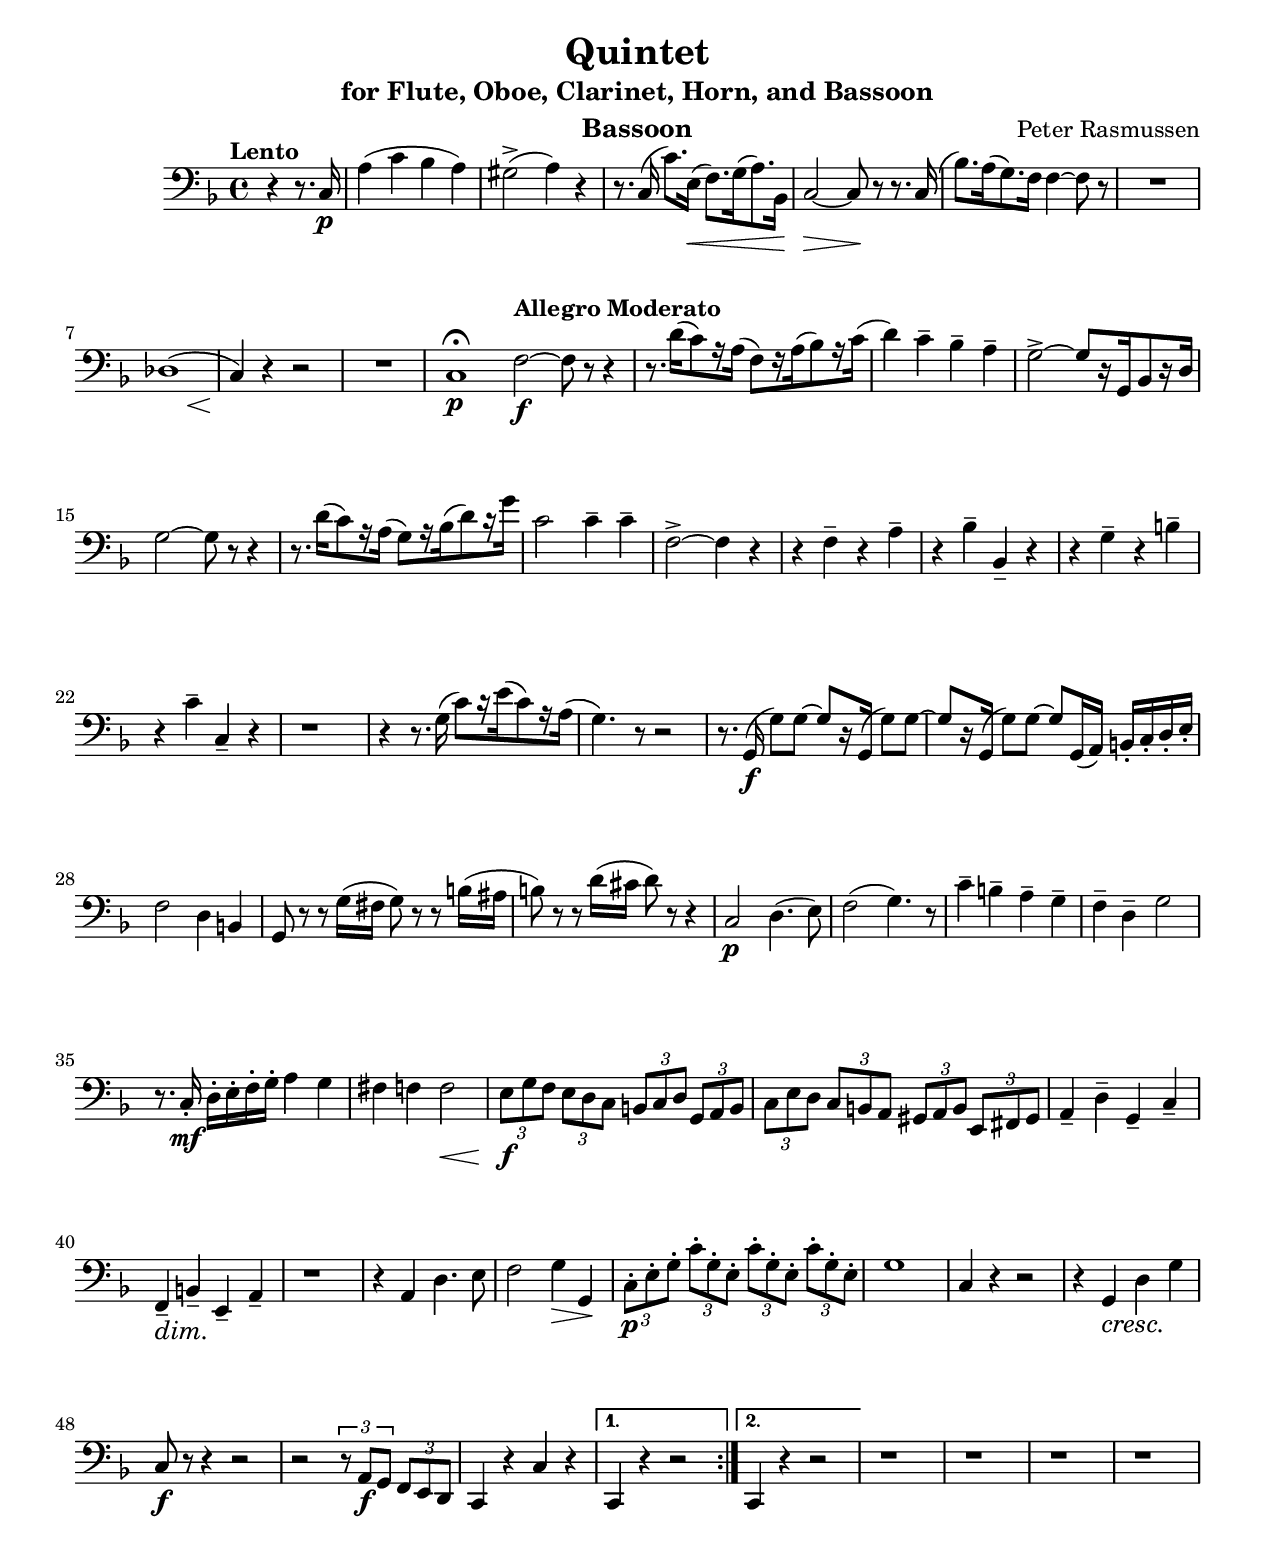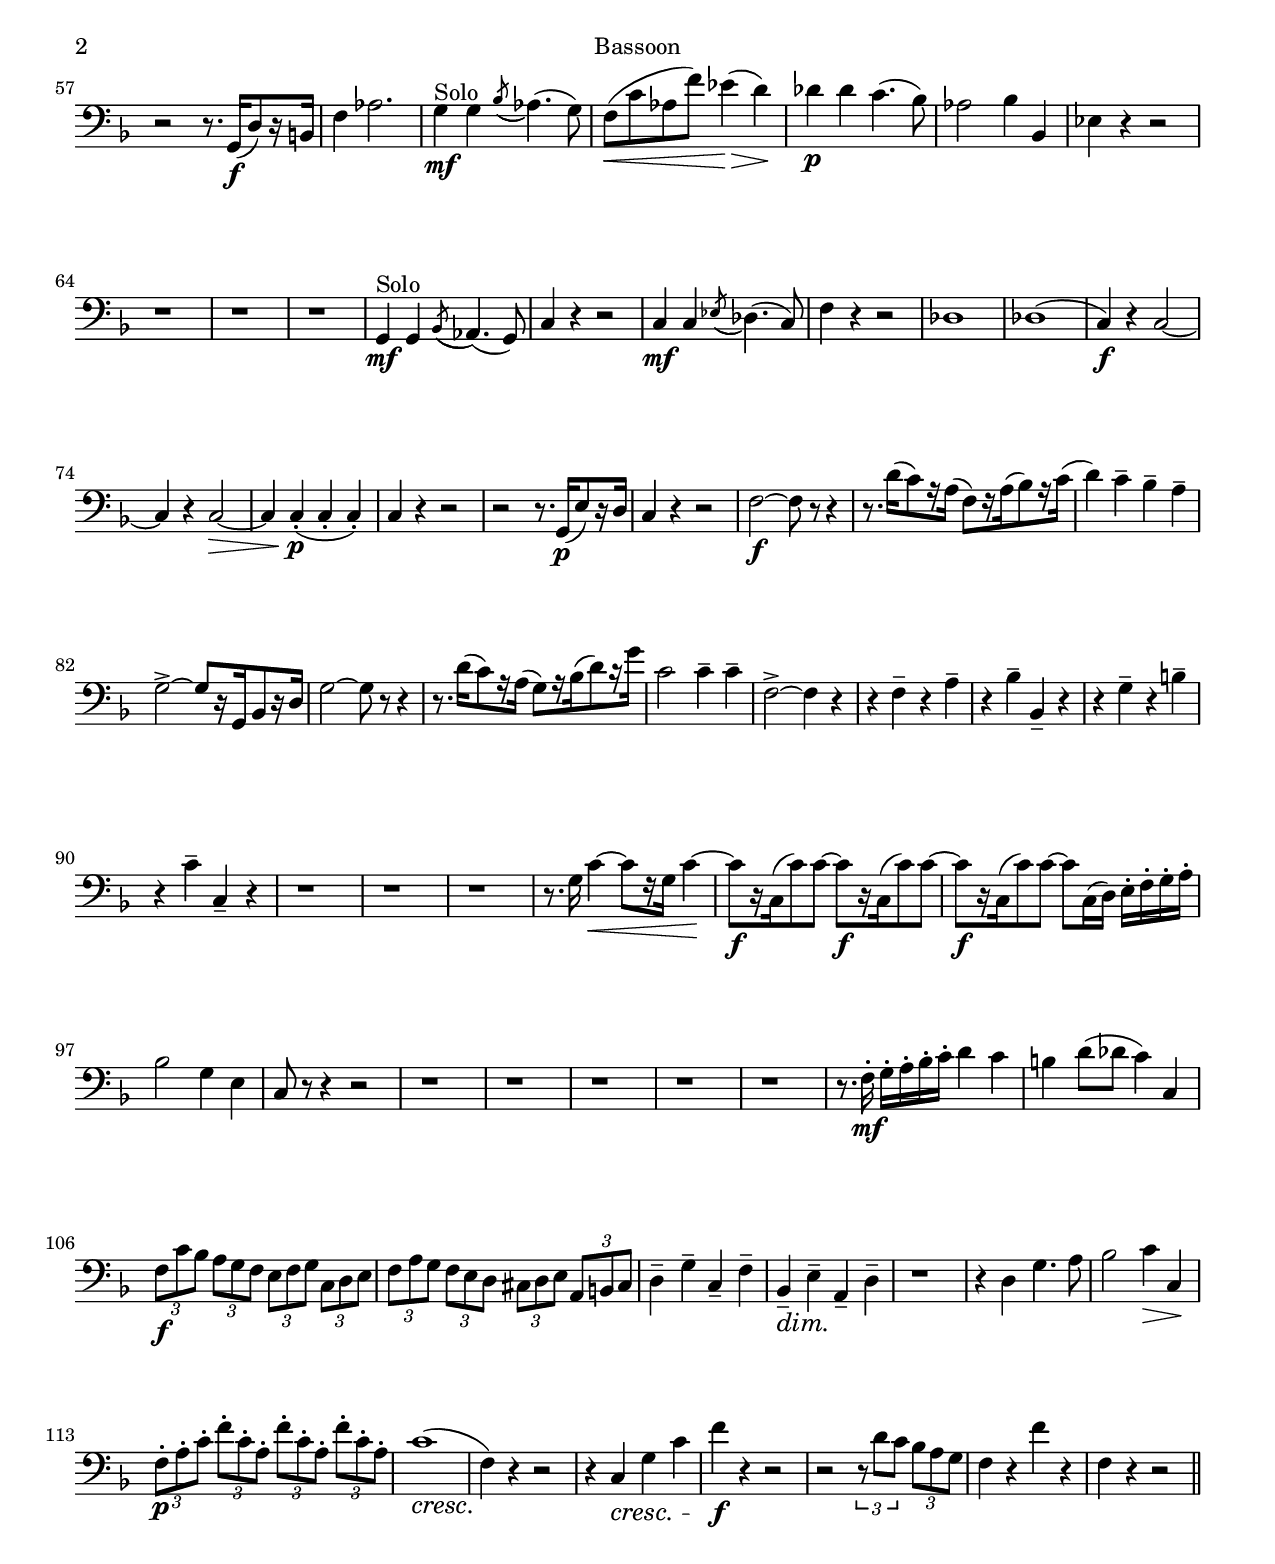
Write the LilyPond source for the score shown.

\version "2.14"

\include "common.lyi"
% Lento
% Page 1
bassoonMvmtILento = \relative c {
	\partial 2 r4 r8. c16\p |
	a'4( c bes a) | gis2\accent( a4) r4 | r8. c,16( c'8.) e,16\<( f8.)[ g16( a8.) bes,16 ] | 
	c2~\> c8\! r8 r8. c16( | bes'8.)[ a16( g8.) f16 ] f4~ f8 r8 | R1 |
	<< des1( { s2 s2\< } >> | c4\!) r4 r2 | R1 | c1\p\fermata
}

% Allegro Moderato
bassoonMvmtIAllegro = \relative c {
	\repeat volta 2 {
	% Exposition -- next four lines repeat in recap
	f2\f~ f8 r8 r4 | r8. d'16[( c8) r16 a16]( f8)[ r16 a16( bes8) r16 c16]( | d4) c-- bes-- a-- | 
	g2~\accent g8[ r16 g,16 bes8 r16 d16 ] | g2~ g8 r8 r4 |
	r8. d'16([ c8) r16 a16( ] g8)[ r16 bes16( d8) r16 g16] | 
	c,2 c4-- c-- | f,2~\accent f4 r | r4 f-- r a-- | r4 bes-- bes,-- r | r4 g'-- r b--
	
	r4 c-- c,-- r | r1 | r4 r8. g'16( c8)[ r16 e16( c8) r16 a16( ] | g4.) r8 r2 |
	r8. g,16\f( g'8) g~ g[ r16 g,16]( g'8) g~ | g8[ r16 g,16]( g'8) g~ g g,16( a) b16-. c-. d-. e-. | f2 d4 b
	
	% Page 2
	g8 r8 r8 g'16( fis g8) r8 r8 b16 ( ais | b8) r8 r8 d16( cis d8) r8 r4 | c,2\p d4.( e8) | f2( g4.) r8 |
	c4-- b-- a-- g-- | f-- d-- g2 | r8. c,16-.\mf d-. e-. f-. g-. a4 g | fis4 f f2\<
	\times 2/3 { e8\f g f } \times 2/3 { e d c } \times 2/3 { b c d } \times 2/3 { g, a b } |
	\times 2/3 { c e d } \times 2/3 { c b a } \times 2/3 { gis a b } \times 2/3 { e, fis gis } |
	a4-- d-- g,-- c-- | f,--\dim b--\! e,-- a-- | r1 | r4 a4 d4. e8 | f2 g4\> g,\! |
	\times 2/3 { c8-.\p e-. g-. } \times 2/3 { c-. g-. e-. } \times 2/3 { c'-. g-. e-. } \times 2/3 { c'-. g-. e-. } | g1 | 
	c,4 r4 r2 | r4 g\cresc d'\! g | c,8\f r8 r4 r2 | r2 \times 2/3 { r8 a\f g } \times 2/3 { f e d } |
	c4 r c' r | } % end repeat
	\alternative { 
		{ c,4 r4 r2 | }
		{ c4 r4 r2 | }
	}
	r1 | r1 | r1 | r1

	% Page 3
	r2 r8. g'16\f[( d'8) r16 b16 ] | f'4 aes2. | g4\mf^"Solo" g \acciaccatura bes8( aes4.)( g8) | f8\<[( c' aes f']) ees4\>( d\!) |
	des4\p des c4.( bes8) | aes2 bes4 bes,4 | ees4 r4 r2 | r1 r1 | r1 | g,4\mf^"Solo" g \acciaccatura bes8( aes4.)( g8) | 
	c4 r4 r2 | c4\mf c \acciaccatura ees8( des4.)( c8) | f4 r4 r2 | des1 | des1( | c4\f) r4 c2~ | c4 r4 c2~\> |
	c4 c-.\p( c-. c-. ) | c4 r4 r2 | r2 r8. g16\p[( e'8) r16 d16] | c4 r4 r2 |
	
	% Recap -- four repeated lines from exposition
	f2\f~ f8 r8 r4 | r8. d'16[( c8) r16 a16]( f8)[ r16 a16( bes8) r16 c16]( | d4) c-- bes-- a-- | 
	g2~\accent g8[ r16 g,16 bes8 r16 d16 ] | g2~ g8 r8 r4 |
	r8. d'16([ c8) r16 a16( ] g8)[ r16 bes16( d8) r16 g16] | 
	c,2 c4-- c-- | f,2~\accent f4 r | r4 f-- r a-- | r4 bes-- bes,-- r | r4 g'-- r b--
	
	r4 c-- c,-- r | r1 | r1 | r1 | r8. g'16 c4~\< c8[ r16 g16] c4~\!
	
	% Page 4
	c8\f[ r16 c,16( c'8) c]~ c8\f[ r16 c,16( c'8) c]~ | c8\f[ r16 c,16( c'8) c]~ c c,16( d) e-. f-. g-. a-. |
	bes2 g4 e4 | c8 r8 r4 r2 | r1 | r1 | r1 | r1 | r1 | r8. f16-.\mf g-. a-. bes-. c-. d4 c4 | b4 d8( des8 c4) c, |
	\times 2/3 { f8\f c' bes } \times 2/3 { a g f } \times 2/3 { e f g } \times 2/3 { c, d e } |
	\times 2/3 { f8 a g } \times 2/3 { f e d } \times 2/3 { cis d e } \times 2/3 { a, b cis } |
	d4-- g-- c,-- f-- | bes,--\dim e--\! a,-- d-- | r1 | r4 d4 g4. a8 | bes2 c4\> c,\! |
	\times 2/3 { f8-.\p a-. c-. } \times 2/3 { f-. c-. a-. } \times 2/3 { f'-. c-. a-. } \times 2/3 { f'-. c-. a-. }
	c1\cresc( | f,4\!) r4 r2 | r4 c\cresc g' c | f4\f r4 r2 |
	r2 \times 2/3 { r8 d c } \times 2/3 { bes a g } | f4 r f' r4 | f, r4 r2
	
	
}


bassoon = {
	\time 4/4 \key f \major
	\tempo "Lento"
	\clef bass
	\bassoonMvmtILento

	\tempo "Allegro Moderato"
	\bar "|:"
	\bassoonMvmtIAllegro
	\bar "||"
	
	
}


instrument = "Bassoon"

notes = \bassoon

\include "part.lyi"